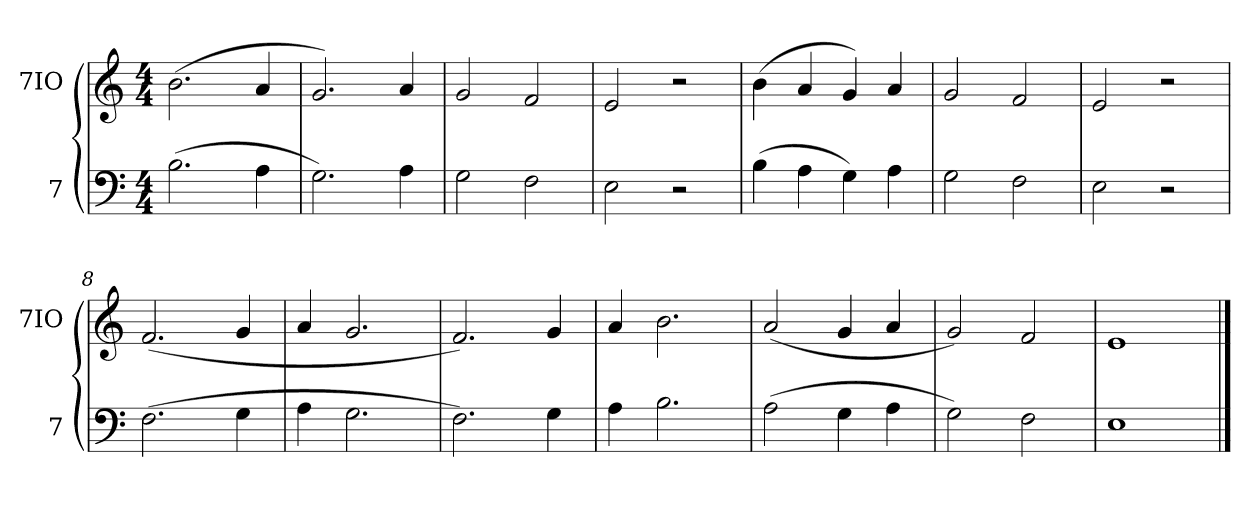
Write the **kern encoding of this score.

**kern	**kern
*part2	*part1
*staff2	*staff1
*I"7	*I"7IO
*I'7	*I'7IO
*clefF4	*clefG2
*M4/4	*M4/4
*MM112	*MM112
=1	=1
(2.B\	(2.b\
4A\	4a/
=2	=2
2.G\)	2.g/)
4A\	4a/
=3	=3
2G\	2g/
2F\	2f/
=4	=4
2E\	2e/
2r	2r
=5	=5
(4B\	(4b\
4A\	4a/
4G\)	4g/)
4A\	4a/
=6	=6
2G\	2g/
2F\	2f/
=7	=7
2E\	2e/
2r	2r
!!LO:LB:g=z
=8	=8
(2.F\	(2.f/
4G\	4g/
=9	=9
4A\	4a/
2.G\	2.g/
=10	=10
2.F\)	2.f/)
4G\	4g/
=11	=11
4A\	4a/
2.B\	2.b\
=12	=12
(2A\	(2a/
4G\	4g/
4A\	4a/
=13	=13
2G\)	2g/)
2F\	2f/
=14	=14
1E/	1e/
==	==
*-	*-
